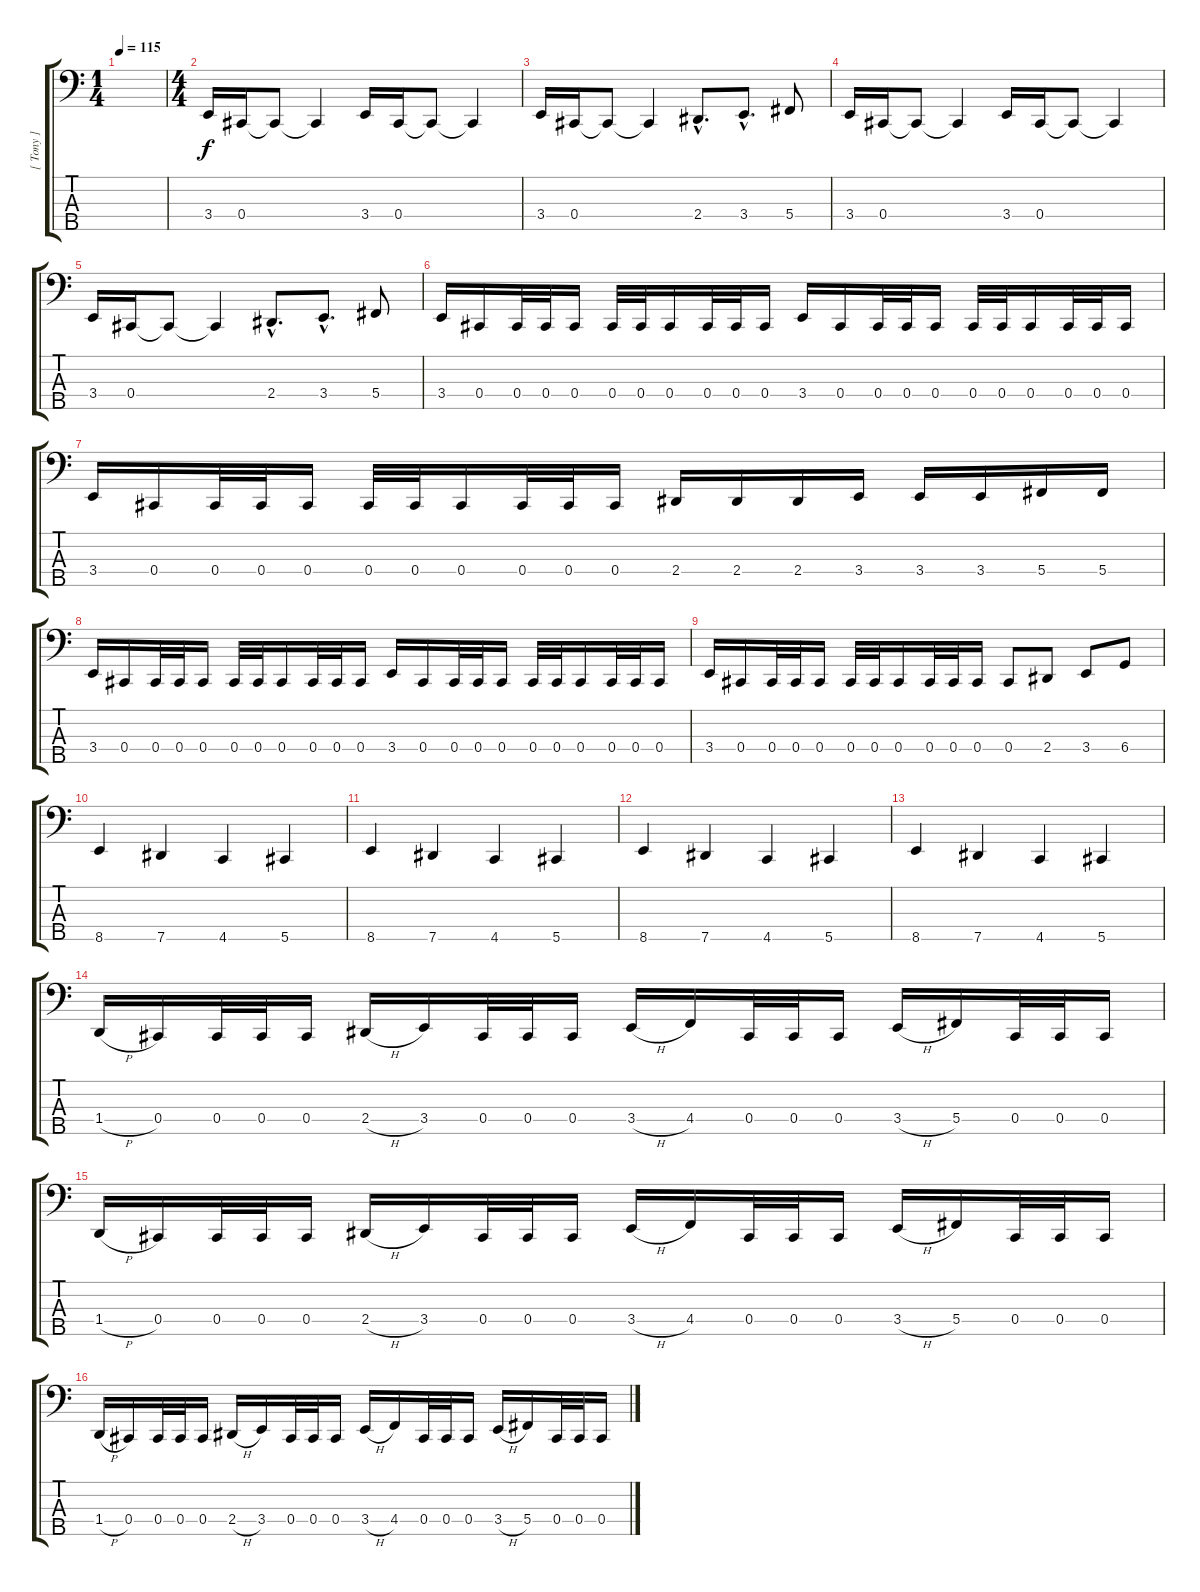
\track ("[ Tony ]" "[ Tony ]") {instrument electricbasspick}
\staff {score tabs}
\tuning (E2 B1 Gb1 Db1 Ab0) {hide}
\ts (1 4)
\tempo 115
\clef f4
\ks c
|
\ts (4 4)
3.4.16 0.4.16 0.4{t}.8 0.4{t}.4 3.4.16 0.4.16 0.4{t}.8 0.4{t}.4 |
3.4.16 0.4.16 0.4{t}.8 0.4{t}.4 2.4{hac}.8{d} 3.4{hac}.8{d} 5.4.8 |
3.4.16 0.4.16 0.4{t}.8 0.4{t}.4 3.4.16 0.4.16 0.4{t}.8 0.4{t}.4 |
3.4.16 0.4.16 0.4{t}.8 0.4{t}.4 2.4{hac}.8{d} 3.4{hac}.8{d} 5.4.8 |
3.4.16 0.4.16 0.4.32 0.4.32 0.4.16 0.4.32 0.4.32 0.4.16 0.4.32 0.4.32 0.4.16 3.4.16 0.4.16 0.4.32 0.4.32 0.4.16 0.4.32 0.4.32 0.4.16 0.4.32 0.4.32 0.4.16 |
3.4.16 0.4.16 0.4.32 0.4.32 0.4.16 0.4.32 0.4.32 0.4.16 0.4.32 0.4.32 0.4.16 2.4.16 2.4.16 2.4.16 3.4.16 3.4.16 3.4.16 5.4.16 5.4.16 |
3.4.16 0.4.16 0.4.32 0.4.32 0.4.16 0.4.32 0.4.32 0.4.16 0.4.32 0.4.32 0.4.16 3.4.16 0.4.16 0.4.32 0.4.32 0.4.16 0.4.32 0.4.32 0.4.16 0.4.32 0.4.32 0.4.16 |
3.4.16 0.4.16 0.4.32 0.4.32 0.4.16 0.4.32 0.4.32 0.4.16 0.4.32 0.4.32 0.4.16 0.4.8 2.4.8 3.4.8 6.4.8 |
8.5.4 7.5.4 4.5.4 5.5.4 |
8.5.4 7.5.4 4.5.4 5.5.4 |
8.5.4 7.5.4 4.5.4 5.5.4 |
8.5.4 7.5.4 4.5.4 5.5.4 |
1.4{h}.16 0.4.16 0.4.32 0.4.32 0.4.16 2.4{h}.16 3.4.16 0.4.32 0.4.32 0.4.16 3.4{h}.16 4.4.16 0.4.32 0.4.32 0.4.16 3.4{h}.16 5.4.16 0.4.32 0.4.32 0.4.16 |
1.4{h}.16 0.4.16 0.4.32 0.4.32 0.4.16 2.4{h}.16 3.4.16 0.4.32 0.4.32 0.4.16 3.4{h}.16 4.4.16 0.4.32 0.4.32 0.4.16 3.4{h}.16 5.4.16 0.4.32 0.4.32 0.4.16 |
1.4{h}.16 0.4.16 0.4.32 0.4.32 0.4.16 2.4{h}.16 3.4.16 0.4.32 0.4.32 0.4.16 3.4{h}.16 4.4.16 0.4.32 0.4.32 0.4.16 3.4{h}.16 5.4.16 0.4.32 0.4.32 0.4.16
